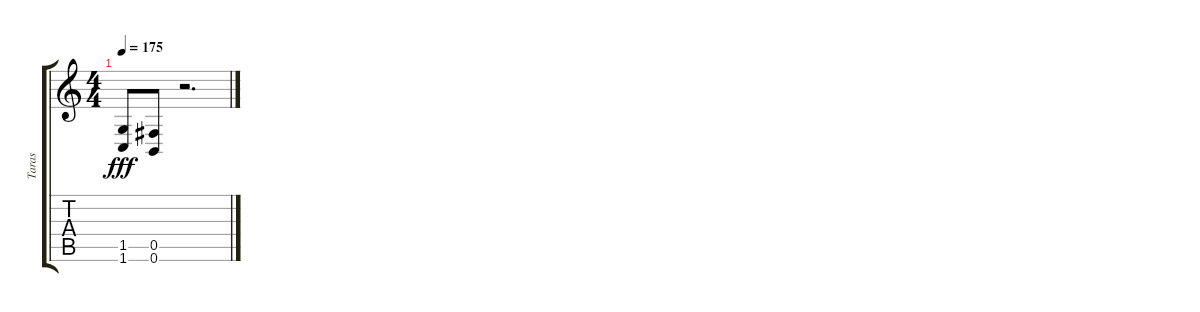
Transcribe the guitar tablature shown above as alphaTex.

\track ("Taras" "Taras") {instrument distortionguitar}
\staff {score tabs}
\tuning (Db4 Ab3 E3 B2 Gb2 B1) {hide}
\ts (4 4)
\tempo 175
\clef g2
\ks c
(1.5 1.6).8{dy fff} (0.5 0.6).8 r.2{d}
